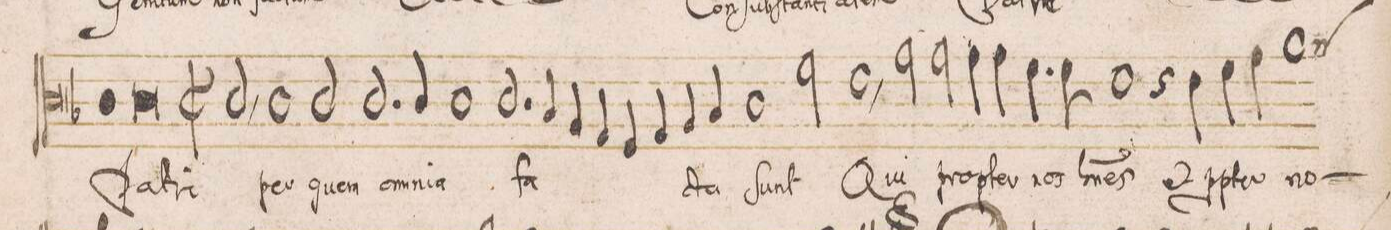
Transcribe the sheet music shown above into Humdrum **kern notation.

**kern	**text
*I"DISCANTVS	*
*clefC3	*
*k[b-]	*
*met(C|)	*
*M3/1	*
1c	-lem
0c	Pa-
*Xcol	*
=54-	=54-
*M2/1	*
*met(C|)	*
2c,/	-tri
*	*Xij
1c	per
2c/	quem
=55-	=55-
2.c/	o-
4c/	-mni-
1c	-a
=56-	=56-
2.c/	fa-
4B-/	.
4A/	.
4G/	.
4F/	.
4G/	.
=57-	=57-
4A/	.
4B-/	.
1c	.
2f\	cta
=58-	=58-
1e,	Sunt
2g\	Qui
2g\	pro-
=59-	=59-
4g\	-pter
4g\	nos
4.f\	h(o-
8f\	-mi)-
1e	-nes
=60-	=60-
4r	.
4e\	et
4f\	p(ro)-
4g\	-pter
*custos:a	*
1a	no-
=61-	=61-
*-	*-
